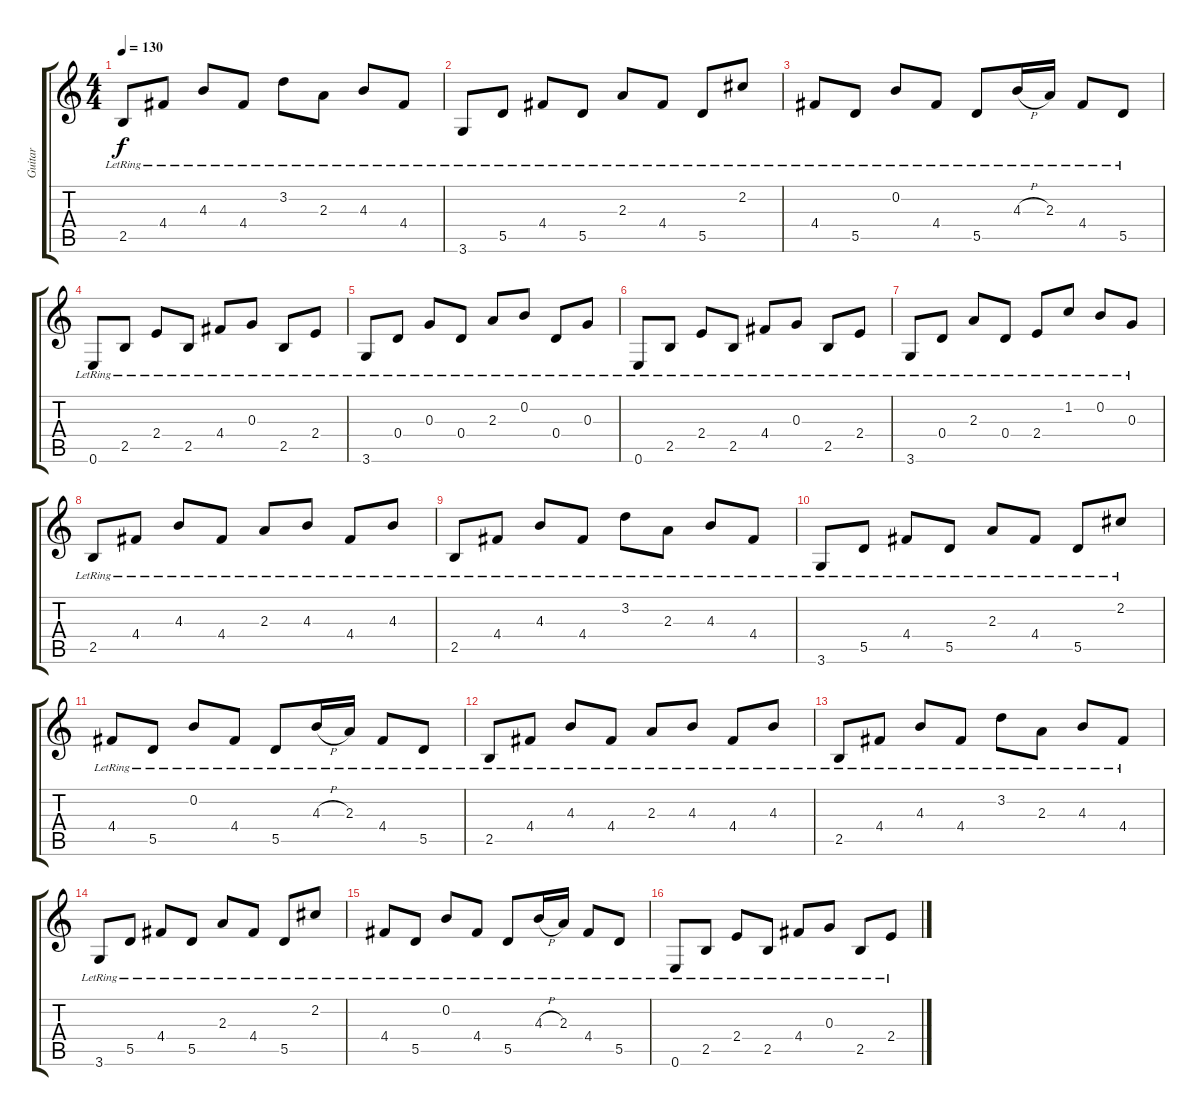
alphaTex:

\track ("Guitar" "Guitar") {instrument acousticguitarsteel}
\staff {score tabs}
\tuning (E4 B3 G3 D3 A2 E2) {hide}
\ts (4 4)
\tempo 130
\clef g2
\ks c
2.5{lr}.8{dy f} 4.4{lr}.8 4.3{lr}.8 4.4{lr}.8 3.2{lr}.8 2.3{lr}.8 4.3{lr}.8 4.4{lr}.8 |
3.6{lr}.8 5.5{lr}.8 4.4{lr}.8 5.5{lr}.8 2.3{lr}.8 4.4{lr}.8 5.5{lr}.8 2.2{lr}.8 |
4.4{lr}.8 5.5{lr}.8 0.2{lr}.8 4.4{lr}.8 5.5{lr}.8 4.3{h lr}.16 2.3{lr}.16 4.4{lr}.8 5.5{lr}.8 |
0.6{lr}.8 2.5{lr}.8 2.4{lr}.8 2.5{lr}.8 4.4{lr}.8 0.3{lr}.8 2.5{lr}.8 2.4{lr}.8 |
3.6{lr}.8 0.4{lr}.8 0.3{lr}.8 0.4{lr}.8 2.3{lr}.8 0.2{lr}.8 0.4{lr}.8 0.3{lr}.8 |
0.6{lr}.8 2.5{lr}.8 2.4{lr}.8 2.5{lr}.8 4.4{lr}.8 0.3{lr}.8 2.5{lr}.8 2.4{lr}.8 |
3.6{lr}.8 0.4{lr}.8 2.3{lr}.8 0.4{lr}.8 2.4{lr}.8 1.2{lr}.8 0.2{lr}.8 0.3{lr}.8 |
2.5{lr}.8 4.4{lr}.8 4.3{lr}.8 4.4{lr}.8 2.3{lr}.8 4.3{lr}.8 4.4{lr}.8 4.3{lr}.8 |
2.5{lr}.8 4.4{lr}.8 4.3{lr}.8 4.4{lr}.8 3.2{lr}.8 2.3{lr}.8 4.3{lr}.8 4.4{lr}.8 |
3.6{lr}.8 5.5{lr}.8 4.4{lr}.8 5.5{lr}.8 2.3{lr}.8 4.4{lr}.8 5.5{lr}.8 2.2{lr}.8 |
4.4{lr}.8 5.5{lr}.8 0.2{lr}.8 4.4{lr}.8 5.5{lr}.8 4.3{h lr}.16 2.3{lr}.16 4.4{lr}.8 5.5{lr}.8 |
2.5{lr}.8 4.4{lr}.8 4.3{lr}.8 4.4{lr}.8 2.3{lr}.8 4.3{lr}.8 4.4{lr}.8 4.3{lr}.8 |
2.5{lr}.8 4.4{lr}.8 4.3{lr}.8 4.4{lr}.8 3.2{lr}.8 2.3{lr}.8 4.3{lr}.8 4.4{lr}.8 |
3.6{lr}.8 5.5{lr}.8 4.4{lr}.8 5.5{lr}.8 2.3{lr}.8 4.4{lr}.8 5.5{lr}.8 2.2{lr}.8 |
4.4{lr}.8 5.5{lr}.8 0.2{lr}.8 4.4{lr}.8 5.5{lr}.8 4.3{h lr}.16 2.3{lr}.16 4.4{lr}.8 5.5{lr}.8 |
0.6{lr}.8 2.5{lr}.8 2.4{lr}.8 2.5{lr}.8 4.4{lr}.8 0.3{lr}.8 2.5{lr}.8 2.4{lr}.8
